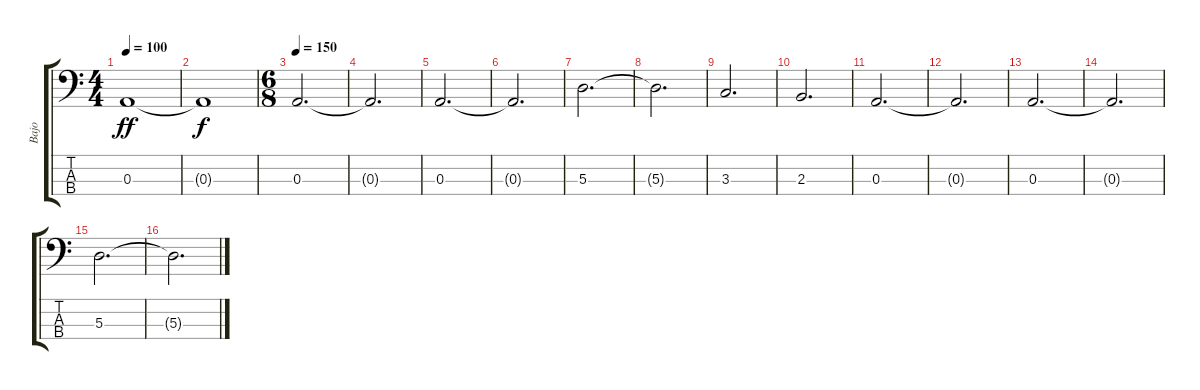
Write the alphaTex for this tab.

\track ("Bajo" "Bajo") {instrument electricbassfinger}
\staff {score tabs}
\tuning (G2 D2 A1 E1) {hide}
\ts (4 4)
\tempo 100
\clef f4
\ks c
0.3.1{dy ff} |
0.3{t}.1{dy f} |
\ts (6 8)
\tempo 150
0.3.2{d} |
0.3{t}.2{d} |
0.3.2{d} |
0.3{t}.2{d} |
5.3.2{d} |
5.3{t}.2{d} |
3.3.2{d} |
2.3.2{d} |
0.3.2{d} |
0.3{t}.2{d} |
0.3.2{d} |
0.3{t}.2{d} |
5.3.2{d} |
5.3{t}.2{d}
